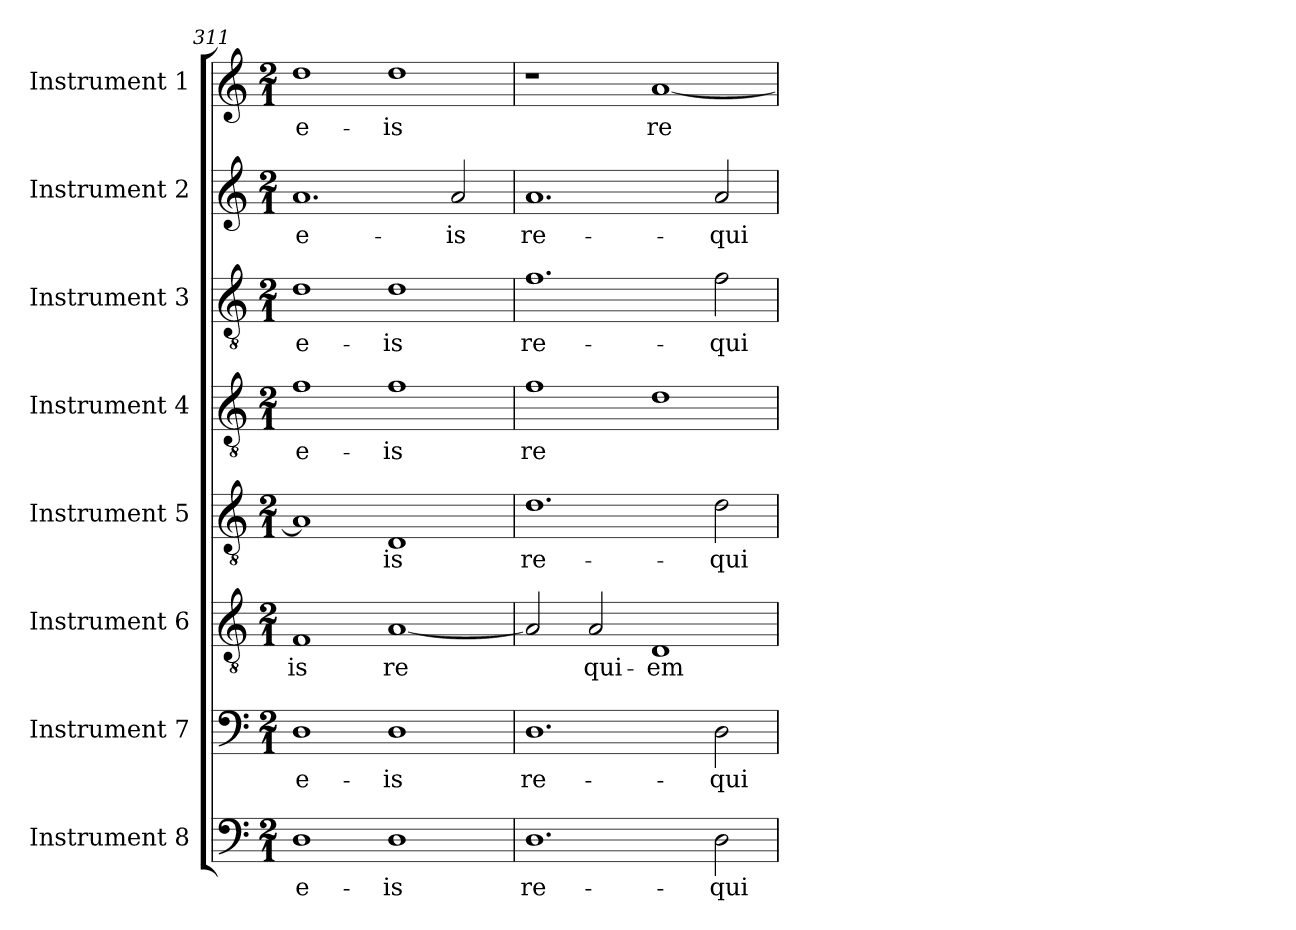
**kern	**text	**kern	**text	**kern	**text	**kern	**text	**kern	**text	**kern	**text	**kern	**text	**kern	**text
*part8	*part8	*part7	*part7	*part6	*part6	*part5	*part5	*part4	*part4	*part3	*part3	*part2	*part2	*part1	*part1
*staff8	*staff8	*staff7	*staff7	*staff6	*staff6	*staff5	*staff5	*staff4	*staff4	*staff3	*staff3	*staff2	*staff2	*staff1	*staff1
*I"Instrument 8	*	*I"Instrument 7	*	*I"Instrument 6	*	*I"Instrument 5	*	*I"Instrument 4	*	*I"Instrument 3	*	*I"Instrument 2	*	*I"Instrument 1	*
*clefF4	*	*clefF4	*	*clefGv2	*	*clefGv2	*	*clefGv2	*	*clefGv2	*	*clefG2	*	*clefG2	*
*k[]	*	*k[]	*	*k[]	*	*k[]	*	*k[]	*	*k[]	*	*k[]	*	*k[]	*
*C:	*	*C:	*	*C:	*	*C:	*	*C:	*	*C:	*	*C:	*	*C:	*
*M2/1	*	*M2/1	*	*M2/1	*	*M2/1	*	*M2/1	*	*M2/1	*	*M2/1	*	*M2/1	*
=311	=311	=311	=311	=311	=311	=311	=311	=311	=311	=311	=311	=311	=311	=311	=311
!	!LO:LY:b:cj	!	!LO:LY:b:cj	!	!LO:LY:b:cj	!	!LO:LY:b:cj	!	!LO:LY:b:cj	!	!LO:LY:b:cj	!	!LO:LY:b:cj	!	!LO:LY:b:cj
1D	e-	1D	e-	1F	-is	1A]	--	1f	e-	1d	e-	1.a	e-	1dd	e-
!	!LO:LY:b:cj	!	!LO:LY:b:cj	!	!LO:LY:b:cj	!	!LO:LY:b:cj	!	!LO:LY:b:cj	!	!LO:LY:b:cj	!	!	!	!LO:LY:b:cj
1D	-is	1D	-is	[<1A	re-	1D	-is	1f	-is	1d	-is	.	.	1dd	-is
!	!	!	!	!	!	!	!	!	!	!	!	!	!LO:LY:b:cj	!	!
.	.	.	.	.	.	.	.	.	.	.	.	2a/	-is	.	.
=312	=312	=312	=312	=312	=312	=312	=312	=312	=312	=312	=312	=312	=312	=312	=312
!	!LO:LY:b:cj	!	!LO:LY:b:cj	!	!LO:LY:b:cj	!	!LO:LY:b:cj	!	!LO:LY:b:cj	!	!LO:LY:b:cj	!	!LO:LY:b:cj	!	!
1.D	re-	1.D	re-	2A/]	--	1.d	re-	1f	re-	1.f	re-	1.a	re-	1r	.
!	!	!	!	!	!LO:LY:b:cj	!	!	!	!	!	!	!	!	!	!
.	.	.	.	2A/	-qui-	.	.	.	.	.	.	.	.	.	.
!	!	!	!	!	!LO:LY:b:cj	!	!	!	!LO:LY:b:cj	!	!	!	!	!	!LO:LY:b:cj
.	.	.	.	1D	-em	.	.	1d	--	.	.	.	.	[>1a	re-
!	!LO:LY:b:cj	!	!LO:LY:b:cj	!	!	!	!LO:LY:b:cj	!	!	!	!LO:LY:b:cj	!	!LO:LY:b:cj	!	!
2D\	-qui-	2D\	-qui-	.	.	2d\	-qui-	.	.	2f\	-qui-	2a/	-qui-	.	.
=	=	=	=	=	=	=	=	=	=	=	=	=	=	=	=
*-	*-	*-	*-	*-	*-	*-	*-	*-	*-	*-	*-	*-	*-	*-	*-
